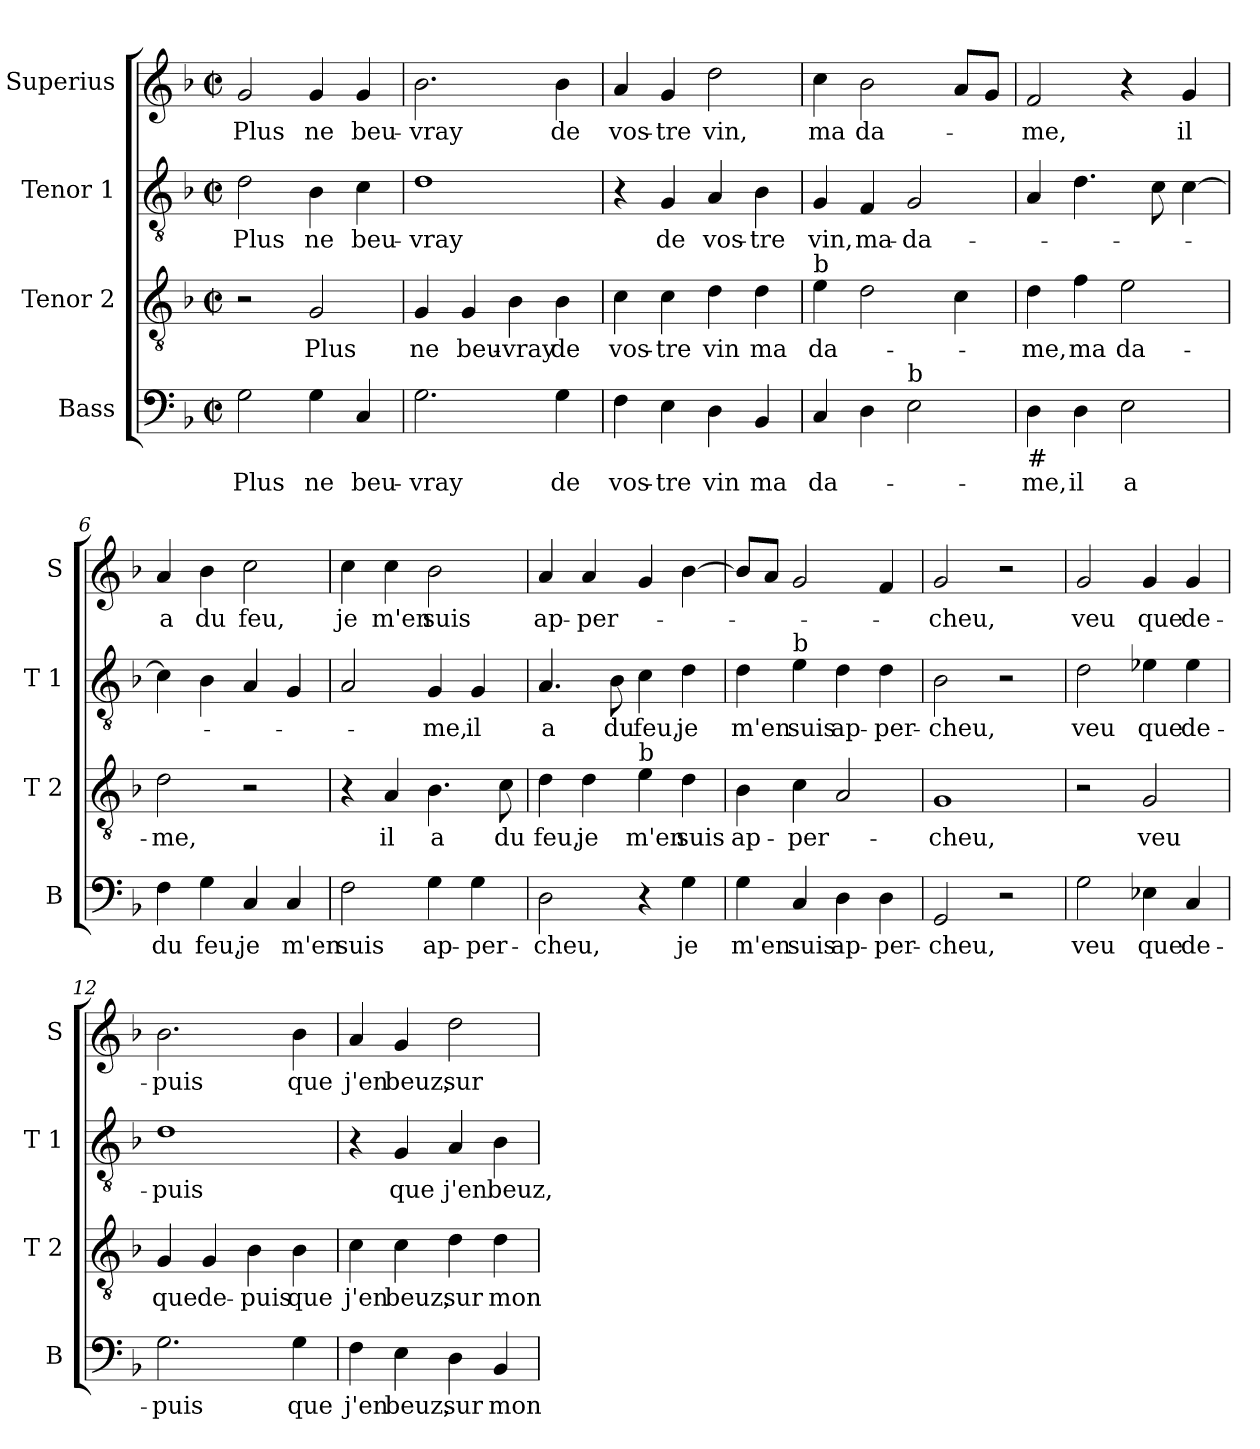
**kern	**text	**kern	**text	**kern	**text	**kern	**text
*part4	*part4	*part3	*part3	*part2	*part2	*part1	*part1
*staff4	*staff4	*staff3	*staff3	*staff2	*staff2	*staff1	*staff1
*I"Bass	*	*I"Tenor 2	*	*I"Tenor 1	*	*I"Superius	*
*I'B	*	*I'T 2	*	*I'T 1	*	*I'S	*
*clefF4	*	*clefGv2	*	*clefGv2	*	*clefG2	*
*k[b-]	*	*k[b-]	*	*k[b-]	*	*k[b-]	*
*F:	*	*F:	*	*F:	*	*F:	*
*M2/2	*	*M2/2	*	*M2/2	*	*M2/2	*
*met(c|)	*	*met(c|)	*	*met(c|)	*	*met(c|)	*
=1	=1	=1	=1	=1	=1	=1	=1
2G\	Plus	2r	.	2d\	Plus	2g/	Plus
4G\	ne	2G/	Plus	4B-\	ne	4g/	ne
4C/	beu-	.	.	4c\	beu-	4g/	beu-
=2	=2	=2	=2	=2	=2	=2	=2
2.G\	-vray	4G/	ne	1d	-vray	2.b-\	-vray
.	.	4G/	beu-	.	.	.	.
.	.	4B-\	-vray	.	.	.	.
4G\	de	4B-\	de	.	.	4b-\	de
=3	=3	=3	=3	=3	=3	=3	=3
4F\	vos-	4c\	vos-	4r	.	4a/	vos-
4E\	-tre	4c\	-tre	4G/	de	4g/	-tre
4D\	vin	4d\	vin	4A/	vos-	2dd\	vin,
4BB-/	ma	4d\	ma	4B-\	-tre	.	.
=4	=4	=4	=4	=4	=4	=4	=4
!	!	!LO:TX:a:t=b	!	!	!	!	!
4C/	da-	4e\	da-	4G/	vin,	4cc\	ma
4D\	.	2d\	.	4F/	ma-	2b-\	da-
!LO:TX:a:t=b	!	!	!	!	!	!	!
2E\	.	.	.	2G/	-da-	.	.
.	.	4c\	.	.	.	8a/L	.
.	.	.	.	.	.	8g/J	.
=5	=5	=5	=5	=5	=5	=5	=5
!LO:TX:b:t=#	!	!	!	!	!	!	!
4D\	-me,	4d\	-me,	4A/	.	2f/	-me,
4D\	il	4f\	ma	4.d\	.	.	.
2E\	a	2e\	da-	.	.	4r	.
.	.	.	.	8c\	.	.	.
.	.	.	.	[4c\	.	4g/	il
!!LO:LB:g=z
=6	=6	=6	=6	=6	=6	=6	=6
4F\	du	2d\	-me,	4c\]	.	4a/	a
4G\	feu,	.	.	4B-\	.	4b-\	du
4C/	je	2r	.	4A/	.	2cc\	feu,
4C/	m'en	.	.	4G/	.	.	.
=7	=7	=7	=7	=7	=7	=7	=7
2F\	suis	4r	.	2A/	.	4cc\	je
.	.	4A/	il	.	.	4cc\	m'en
4G\	ap-	4.B-\	a	4G/	-me,	2b-\	suis
4G\	-per-	.	.	4G/	il	.	.
.	.	8c\	du	.	.	.	.
=8	=8	=8	=8	=8	=8	=8	=8
2D\	-cheu,	4d\	feu,	4.A/	a	4a/	ap-
.	.	4d\	je	.	.	4a/	-per-
.	.	.	.	8B-\	du	.	.
!	!	!LO:TX:a:t=b	!	!	!	!	!
4r	.	4e\	m'en	4c\	feu,	4g/	.
4G\	je	4d\	suis	4d\	je	[4b-\	.
=9	=9	=9	=9	=9	=9	=9	=9
4G\	m'en	4B-\	ap-	4d\	m'en	8b-/L]	.
.	.	.	.	.	.	8a/J	.
!	!	!	!	!LO:TX:a:t=b	!	!	!
4C/	suis	4c\	-per-	4e\	suis	2g/	.
4D\	ap-	2A/	.	4d\	ap-	.	.
4D\	-per-	.	.	4d\	-per-	4f/	.
=10	=10	=10	=10	=10	=10	=10	=10
2GG/	-cheu,	1G	-cheu,	2B-\	-cheu,	2g/	-cheu,
2r	.	.	.	2r	.	2r	.
!!LO:LB:g=z
=11	=11	=11	=11	=11	=11	=11	=11
2G\	veu	2r	.	2d\	veu	2g/	veu
4E-X\	que	2G/	veu	4e-X\	que	4g/	que
4C/	de-	.	.	4e-\	de-	4g/	de-
=12	=12	=12	=12	=12	=12	=12	=12
2.G\	-puis	4G/	que	1d	-puis	2.b-\	-puis
.	.	4G/	de-	.	.	.	.
.	.	4B-\	-puis	.	.	.	.
4G\	que	4B-\	que	.	.	4b-\	que
=13	=13	=13	=13	=13	=13	=13	=13
4F\	j'en	4c\	j'en	4r	.	4a/	j'en
4E\	beuz,	4c\	beuz,	4G/	que	4g/	beuz,
4D\	sur	4d\	sur	4A/	j'en	2dd\	sur
4BB-/	mon	4d\	mon	4B-\	beuz,	.	.
=	=	=	=	=	=	=	=
*-	*-	*-	*-	*-	*-	*-	*-
